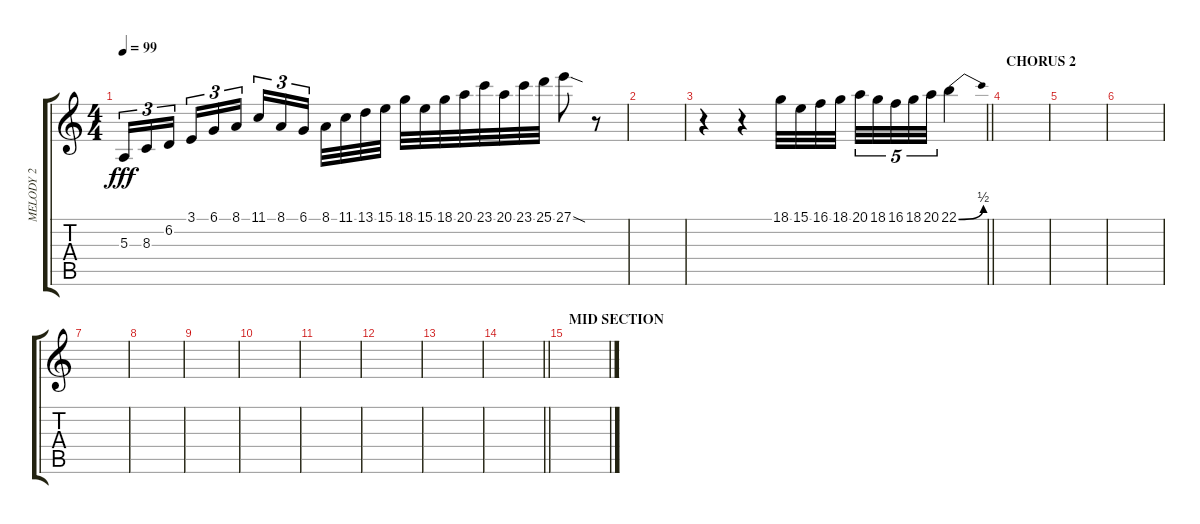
\track ("MELODY 2" "MELODY 2") {instrument lead1square}
\staff {score tabs}
\tuning (Db4 Ab3 E3 B2 Gb2 Db2) {hide}
\ts (4 4)
\tempo 99
\clef g2
\ks c
5.3.16{tu (3 2) dy fff} 8.3.16{tu (3 2)} 6.2.16{tu (3 2) beam splitsecondary} 3.1.16{tu (3 2)} 6.1.16{tu (3 2)} 8.1.16{tu (3 2)} 11.1.16{tu (3 2)} 8.1.16{tu (3 2)} 6.1.16{tu (3 2) beam splitsecondary} 8.1.32 11.1.32 13.1.32 15.1.32 18.1.32 15.1.32 18.1.32 20.1.32 23.1.32 20.1.32 23.1.32 25.1.32 27.1{sod}.8 r.8 |
|
\barLineRight lightlight
r.4 r.4 18.1.32 15.1.32 16.1.32 18.1.32{beam splitsecondary} 20.1.32{tu (5 4)} 18.1.32{tu (5 4)} 16.1.32{tu (5 4)} 18.1.32{tu (5 4)} 20.1.32{tu (5 4)} 22.1{be (bend 0 0 60 2)}.4 |
\section ("" "CHORUS 2")
|
|
|
|
|
|
|
|
|
|
\barLineRight lightlight
|
\section ("" "MID SECTION")
